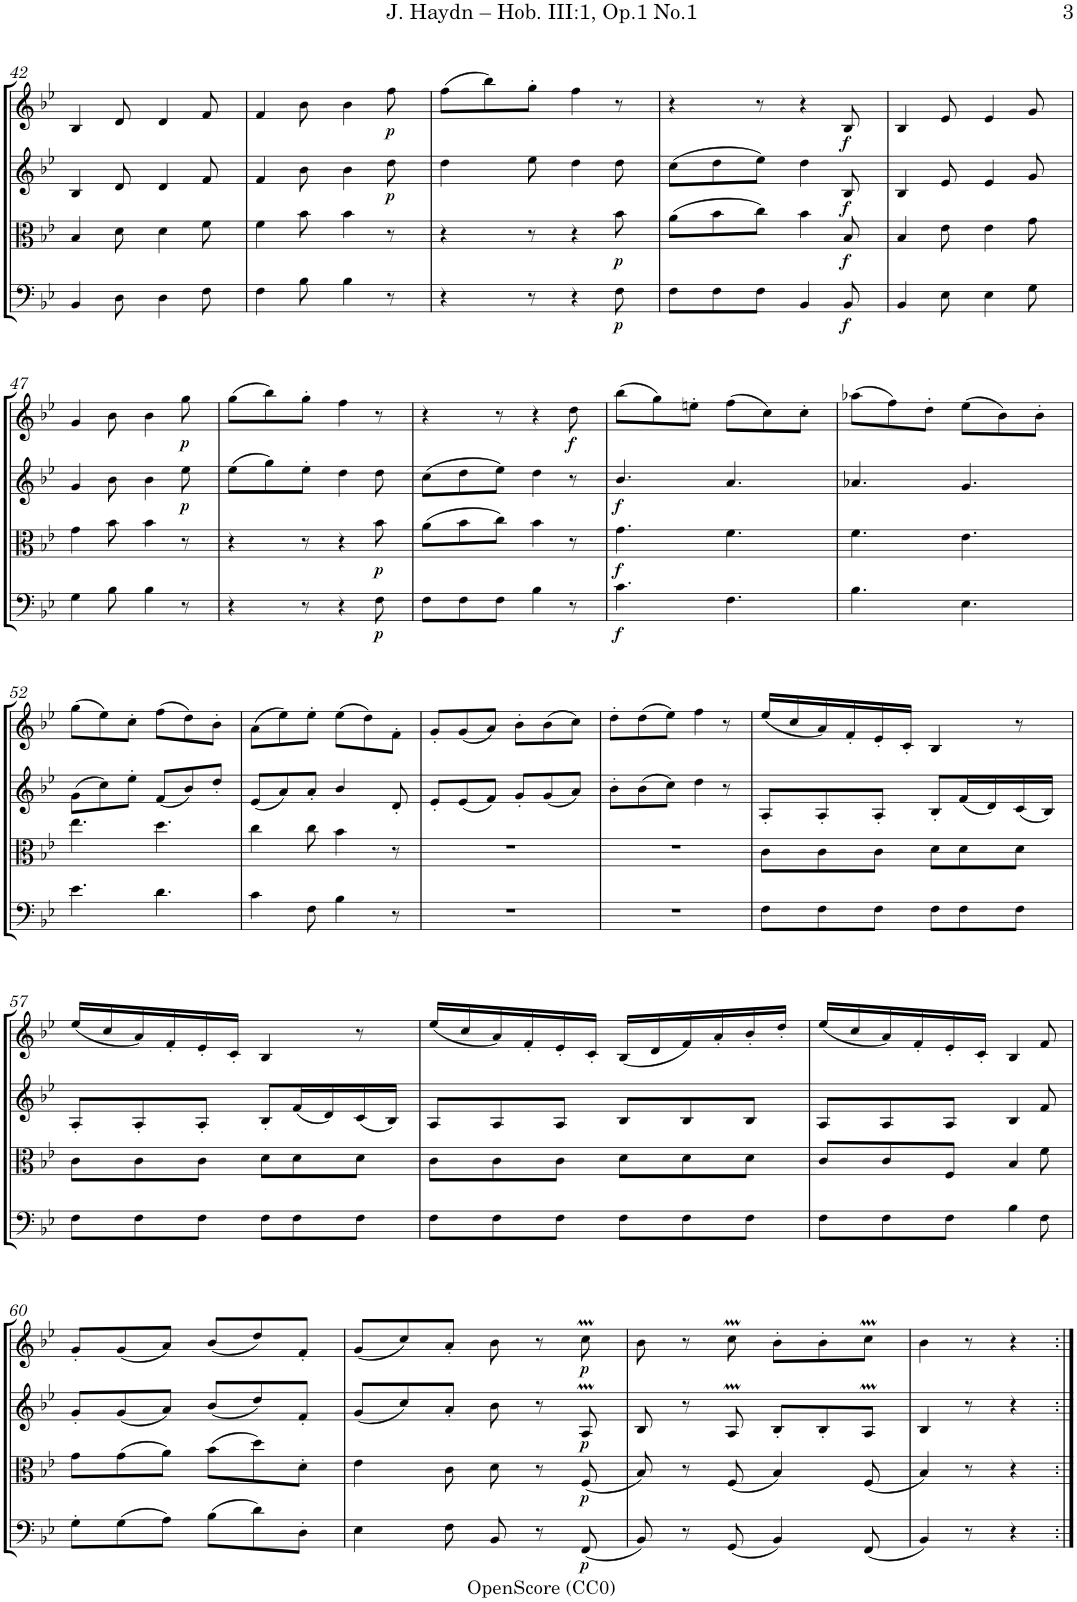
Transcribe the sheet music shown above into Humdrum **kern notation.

**kern	**dynam	**kern	**dynam	**kern	**dynam	**kern	**dynam
*part4	*part4	*part3	*part3	*part2	*part2	*part1	*part1
*staff4	*staff4	*staff3	*staff3	*staff2	*staff2	*staff1	*staff1
*I"Violoncello	*	*I"Viola	*	*I"Violin 2	*	*I"Violin 1	*
*I'Vc	*	*I'Vla	*	*I'Vln	*	*I'Vln	*
!!LO:PB:g=z
*clefF4	*	*clefC3	*	*clefG2	*	*clefG2	*
*k[b-e-]	*	*k[b-e-]	*	*k[b-e-]	*	*k[b-e-]	*
*M6/8	*	*M6/8	*	*M6/8	*	*M6/8	*
=42	=42	=42	=42	=42	=42	=42	=42
4BB-/	.	4B-/	.	4B-/	.	4B-/	.
8D\	.	8d\	.	8d/	.	8d/	.
4D\	.	4d\	.	4d/	.	4d/	.
8F\	.	8f\	.	8f/	.	8f/	.
=43	=43	=43	=43	=43	=43	=43	=43
4F\	.	4f\	.	4f/	.	4f/	.
8B-\	.	8b-\	.	8b-\	.	8b-\	.
4B-\	.	4b-\	.	4b-\	.	4b-\	.
!	!	!	!	!	!LO:DY:b	!	!LO:DY:b
8r	.	8r	.	8dd\	p	8ff\	p
=44	=44	=44	=44	=44	=44	=44	=44
4r	.	4r	.	4dd\	.	(>8ff\L	.
.	.	.	.	.	.	8bb-\)	.
8r	.	8r	.	8ee-\	.	8gg'\J	.
4r	.	4r	.	4dd\	.	4ff\	.
!	!LO:DY:b	!	!LO:DY:b	!	!	!	!
8F\	p	8b-\	p	8dd\	.	8r	.
=45	=45	=45	=45	=45	=45	=45	=45
8F\L	.	(>8a\L	.	(>8cc\L	.	4r	.
8F\	.	8b-\	.	8dd\	.	.	.
8F\J	.	8cc\J)	.	8ee-\J)	.	8r	.
4BB-/	.	4b-\	.	4dd\	.	4r	.
!	!LO:DY:b	!	!LO:DY:b	!	!LO:DY:b	!	!LO:DY:b
8BB-/	f	8B-/	f	8B-/	f	8B-/	f
=46	=46	=46	=46	=46	=46	=46	=46
4BB-/	.	4B-/	.	4B-/	.	4B-/	.
8E-\	.	8e-\	.	8e-/	.	8e-/	.
4E-\	.	4e-\	.	4e-/	.	4e-/	.
8G\	.	8g\	.	8g/	.	8g/	.
!!LO:LB:g=z
=47	=47	=47	=47	=47	=47	=47	=47
4G\	.	4g\	.	4g/	.	4g/	.
8B-\	.	8b-\	.	8b-\	.	8b-\	.
4B-\	.	4b-\	.	4b-\	.	4b-\	.
!	!	!	!	!	!LO:DY:b	!	!LO:DY:b
8r	.	8r	.	8ee-\	p	8gg\	p
=48	=48	=48	=48	=48	=48	=48	=48
4r	.	4r	.	(>8ee-\L	.	(>8gg\L	.
.	.	.	.	8gg\)	.	8bb-\)	.
8r	.	8r	.	8ee-'\J	.	8gg'\J	.
4r	.	4r	.	4dd\	.	4ff\	.
!	!LO:DY:b	!	!LO:DY:b	!	!	!	!
8F\	p	8b-\	p	8dd\	.	8r	.
=49	=49	=49	=49	=49	=49	=49	=49
8F\L	.	(>8a\L	.	(>8cc\L	.	4r	.
8F\	.	8b-\	.	8dd\	.	.	.
8F\J	.	8cc\J)	.	8ee-\J)	.	8r	.
4B-\	.	4b-\	.	4dd\	.	4r	.
!	!	!	!	!	!	!	!LO:DY:b
8r	.	8r	.	8r	.	8dd\	f
=50	=50	=50	=50	=50	=50	=50	=50
!	!LO:DY:b	!	!LO:DY:b	!	!LO:DY:b	!	!
4.c\	f	4.g\	f	4.b-/	f	(>8bb-\L	.
.	.	.	.	.	.	8gg\)	.
.	.	.	.	.	.	8een'\J	.
4.F\	.	4.f\	.	4.a/	.	(>8ff\L	.
.	.	.	.	.	.	8cc\)	.
.	.	.	.	.	.	8cc'\J	.
=51	=51	=51	=51	=51	=51	=51	=51
4.B-\	.	4.f\	.	4.a-X/	.	(>8aa-X\L	.
.	.	.	.	.	.	8ff\)	.
.	.	.	.	.	.	8dd'\J	.
4.E-\	.	4.e-\	.	4.g/	.	(>8ee-\L	.
.	.	.	.	.	.	8b-\)	.
.	.	.	.	.	.	8b-'\J	.
!!LO:LB:g=z
=52	=52	=52	=52	=52	=52	=52	=52
4.e-\	.	4.ee-\	.	(>8g\L	.	(>8gg\L	.
.	.	.	.	8cc\)	.	8ee-\)	.
.	.	.	.	8ee-'\J	.	8cc'\J	.
4.d\	.	4.dd\	.	(<8f/L	.	(>8ff\L	.
.	.	.	.	8b-/)	.	8dd\)	.
.	.	.	.	8dd'/J	.	8b-'\J	.
=53	=53	=53	=53	=53	=53	=53	=53
4c\	.	4cc\	.	(<8e-/L	.	(>8a\L	.
.	.	.	.	8a/)	.	8ee-\)	.
8F\	.	8cc\	.	8a'/J	.	8ee-'\J	.
4B-\	.	4b-\	.	4b-/	.	(>8ee-\L	.
.	.	.	.	.	.	8dd\)	.
8r	.	8r	.	8d'/	.	8f'\J	.
=54	=54	=54	=54	=54	=54	=54	=54
2.r	.	2.r	.	8e-'/L	.	8g'/L	.
.	.	.	.	(<8e-/	.	(<8g/	.
.	.	.	.	8f/J)	.	8a/J)	.
.	.	.	.	8g'/L	.	8b-'\L	.
.	.	.	.	(<8g/	.	(>8b-\	.
.	.	.	.	8a/J)	.	8cc\J)	.
=55	=55	=55	=55	=55	=55	=55	=55
2.r	.	2.r	.	8b-'\L	.	8dd'\L	.
.	.	.	.	(>8b-\	.	(>8dd\	.
.	.	.	.	8cc\J)	.	8ee-\J)	.
.	.	.	.	4dd\	.	4ff\	.
.	.	.	.	8r	.	8r	.
=56	=56	=56	=56	=56	=56	=56	=56
8F\L	.	8c\L	.	8A'/L	.	(<16ee-/LL	.
.	.	.	.	.	.	16cc/	.
8F\	.	8c\	.	8A'/	.	16a/)	.
.	.	.	.	.	.	16f'/	.
8F\J	.	8c\J	.	8A'/J	.	16e-'/	.
.	.	.	.	.	.	16c'/JJ	.
8F\L	.	8d\L	.	8B-'/L	.	4B-/	.
8F\	.	8d\	.	(<16f/L	.	.	.
.	.	.	.	16d/)	.	.	.
8F\J	.	8d\J	.	(<16c/	.	8r	.
.	.	.	.	16B-/JJ)	.	.	.
!!LO:LB:g=z
=57	=57	=57	=57	=57	=57	=57	=57
8F\L	.	8c\L	.	8A'/L	.	(<16ee-/LL	.
.	.	.	.	.	.	16cc/	.
8F\	.	8c\	.	8A'/	.	16a/)	.
.	.	.	.	.	.	16f'/	.
8F\J	.	8c\J	.	8A'/J	.	16e-'/	.
.	.	.	.	.	.	16c'/JJ	.
8F\L	.	8d\L	.	8B-'/L	.	4B-/	.
8F\	.	8d\	.	(<16f/L	.	.	.
.	.	.	.	16d/)	.	.	.
8F\J	.	8d\J	.	(<16c/	.	8r	.
.	.	.	.	16B-/JJ)	.	.	.
=58	=58	=58	=58	=58	=58	=58	=58
8F\L	.	8c\L	.	8A/L	.	(<16ee-/LL	.
.	.	.	.	.	.	16cc/	.
8F\	.	8c\	.	8A/	.	16a/)	.
.	.	.	.	.	.	16f'/	.
8F\J	.	8c\J	.	8A/J	.	16e-'/	.
.	.	.	.	.	.	16c'/JJ	.
8F\L	.	8d\L	.	8B-/L	.	(<16B-/LL	.
.	.	.	.	.	.	16d/	.
8F\	.	8d\	.	8B-/	.	16f/)	.
.	.	.	.	.	.	16a'/	.
8F\J	.	8d\J	.	8B-/J	.	16b-'/	.
.	.	.	.	.	.	16dd'/JJ	.
=59	=59	=59	=59	=59	=59	=59	=59
8F\L	.	8c/L	.	8A/L	.	(<16ee-/LL	.
.	.	.	.	.	.	16cc/	.
8F\	.	8c/	.	8A/	.	16a/)	.
.	.	.	.	.	.	16f'/	.
8F\J	.	8F/J	.	8A/J	.	16e-'/	.
.	.	.	.	.	.	16c'/JJ	.
4B-\	.	4B-/	.	4B-/	.	4B-/	.
8F\	.	8f\	.	8f/	.	8f/	.
!!LO:LB:g=z
=60	=60	=60	=60	=60	=60	=60	=60
8G'\L	.	8g\L	.	8g'/L	.	8g'/L	.
(>8G\	.	(>8g\	.	(<8g/	.	(<8g/	.
8A\J)	.	8a\J)	.	8a/J)	.	8a/J)	.
(>8B-\L	.	(>8b-\L	.	(<8b-/L	.	(<8b-/L	.
8d\)	.	8dd\)	.	8dd/)	.	8dd/)	.
8D'\J	.	8d'\J	.	8f'/J	.	8f'/J	.
=61	=61	=61	=61	=61	=61	=61	=61
4E-\	.	4e-\	.	(8g/L	.	(8g/L	.
.	.	.	.	8cc/)	.	8cc/)	.
8F\	.	8c\	.	8a'/J	.	8a'/J	.
8BB-/	.	8d\	.	8b-\	.	8b-\	.
8r	.	8r	.	8r	.	8r	.
!	!LO:DY:b	!	!LO:DY:b	!	!LO:DY:b	!	!LO:DY:b
(8FF/	p	(8F/	p	8Am/	p	8ccM\	p
=62	=62	=62	=62	=62	=62	=62	=62
8BB-/)	.	8B-/)	.	8B-/	.	8b-\	.
8r	.	8r	.	8r	.	8r	.
(8GG/	.	(8F/	.	8Am/	.	8ccM\	.
4BB-/)	.	4B-/)	.	8B-'/L	.	8b-'\L	.
.	.	.	.	8B-'/	.	8b-'\	.
(8FF/	.	(8F/	.	8Am/J	.	8ccM\J	.
=62X1	=62X1	=62X1	=62X1	=62X1	=62X1	=62X1	=62X1
4BB-/)	.	4B-/)	.	4B-/	.	4b-\	.
8r	.	8r	.	8r	.	8r	.
4r	.	4r	.	4r	.	4r	.
=:|!	=:|!	=:|!	=:|!	=:|!	=:|!	=:|!	=:|!
*-	*-	*-	*-	*-	*-	*-	*-
